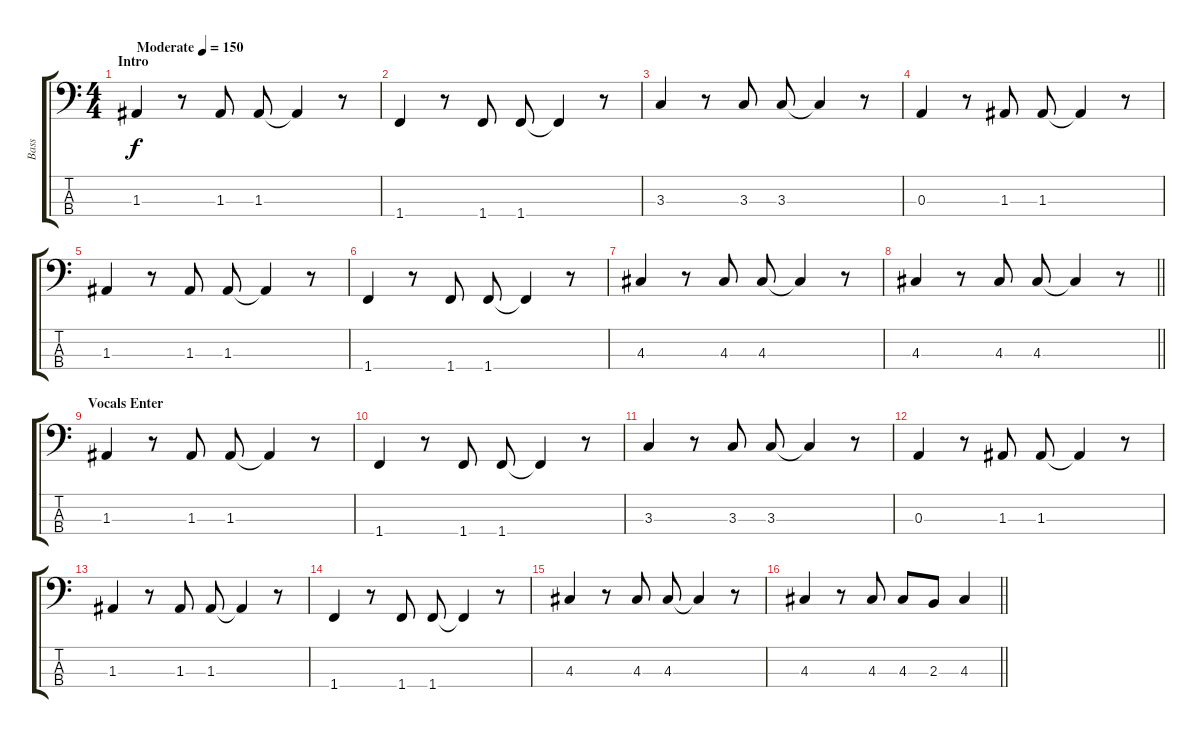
\track ("Bass" "Bass") {instrument electricbasspick}
\staff {score tabs}
\tuning (G2 D2 A1 E1) {hide}
\ts (4 4)
\section ("" "Intro")
\tempo (150 "Moderate")
\clef f4
\ks c
1.3.4{dy f instrument electricbasspick} r.8 1.3.8 1.3.8 1.3{t}.4 r.8 |
1.4.4 r.8 1.4.8 1.4.8 1.4{t}.4 r.8 |
3.3.4 r.8 3.3.8 3.3.8 3.3{t}.4 r.8 |
0.3.4 r.8 1.3.8 1.3.8 1.3{t}.4 r.8 |
1.3.4 r.8 1.3.8 1.3.8 1.3{t}.4 r.8 |
1.4.4 r.8 1.4.8 1.4.8 1.4{t}.4 r.8 |
4.3.4 r.8 4.3.8 4.3.8 4.3{t}.4 r.8 |
\barLineRight lightlight
4.3.4 r.8 4.3.8 4.3.8 4.3{t}.4 r.8 |
\section ("" "Vocals Enter")
1.3.4 r.8 1.3.8 1.3.8 1.3{t}.4 r.8 |
1.4.4 r.8 1.4.8 1.4.8 1.4{t}.4 r.8 |
3.3.4 r.8 3.3.8 3.3.8 3.3{t}.4 r.8 |
0.3.4 r.8 1.3.8 1.3.8 1.3{t}.4 r.8 |
1.3.4 r.8 1.3.8 1.3.8 1.3{t}.4 r.8 |
1.4.4 r.8 1.4.8 1.4.8 1.4{t}.4 r.8 |
4.3.4 r.8 4.3.8 4.3.8 4.3{t}.4 r.8 |
\barLineRight lightlight
4.3.4 r.8 4.3.8 4.3.8 2.3.8 4.3.4
